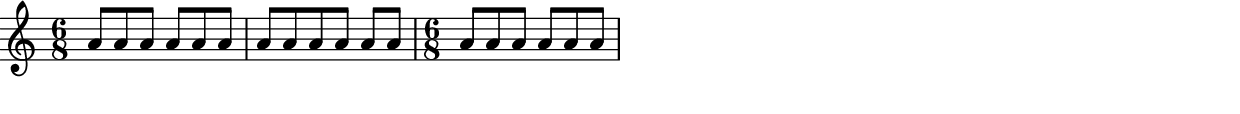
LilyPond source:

%% Generated by lilypond-book.py
%% Options: [exampleindent=10.16\mm,indent=0\mm,line-width=160\mm,quote]
\include "lilypond-book-preamble.ly"


% ****************************************************************
% Start cut-&-pastable-section
% ****************************************************************



\paper {
  indent = 0\mm
  line-width = 160\mm
  % offset the left padding, also add 1mm as lilypond creates cropped
  % images with a little space on the right
  line-width = #(- line-width (* mm  3.000000) (* mm 1))
  line-width = 160\mm - 2.0 * 10.16\mm
  % offset the left padding, also add 1mm as lilypond creates cropped
  % images with a little space on the right
  line-width = #(- line-width (* mm  3.000000) (* mm 1))
}

\layout {
  
}





% ****************************************************************
% ly snippet:
% ****************************************************************
\sourcefileline 2294
\relative a' {
  \time 6/8
  \repeat unfold 6 { a8 }
  % raggruppamento (4 + 2)
  \set Timing.beatStructure = 4,2
  \repeat unfold 6 { a8 }
  % ritorno al comportamento predefinito
  \time 6/8
  \repeat unfold 6 { a8 }
}



% ****************************************************************
% end ly snippet
% ****************************************************************
